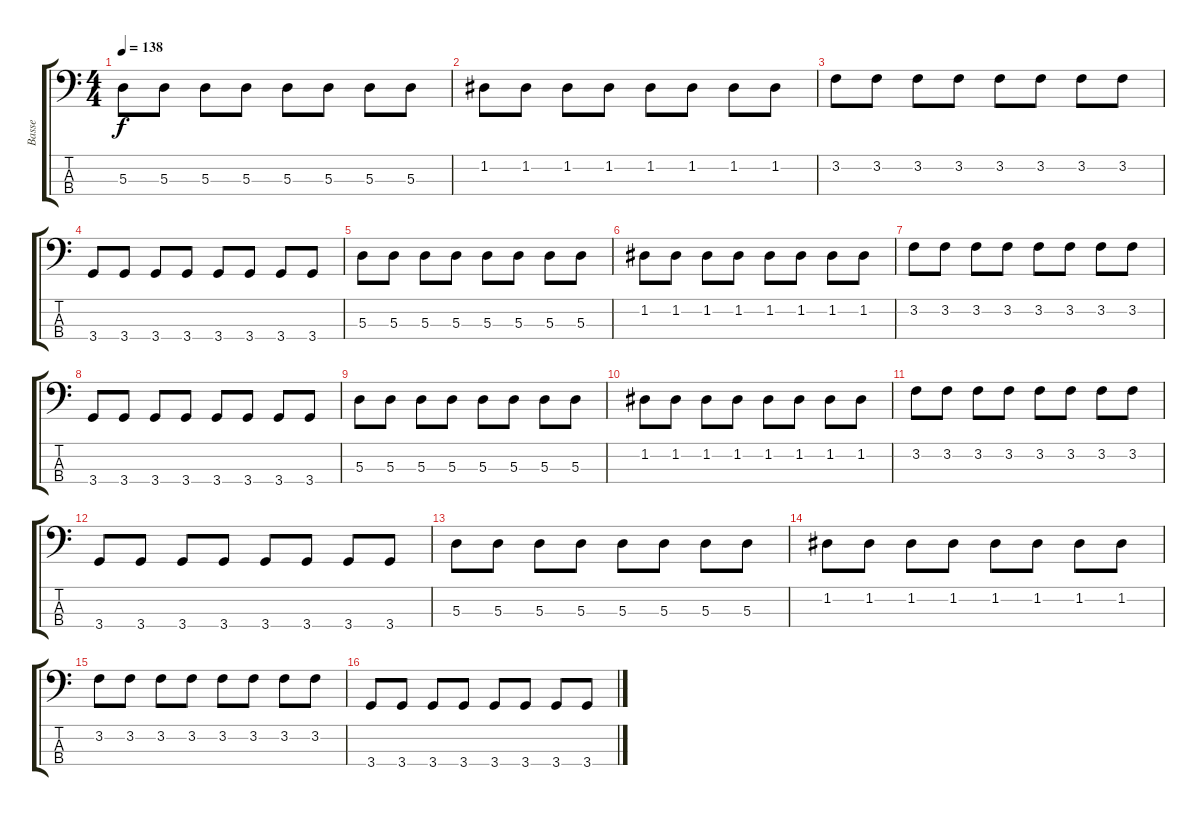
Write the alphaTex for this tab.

\track ("Basse" "Basse") {instrument acousticguitarnylon}
\staff {score tabs}
\tuning (G2 D2 A1 E1) {hide}
\ts (4 4)
\tempo 138
\clef f4
\ks c
5.3.8{dy f} 5.3.8 5.3.8 5.3.8 5.3.8 5.3.8 5.3.8 5.3.8 |
1.2.8 1.2.8 1.2.8 1.2.8 1.2.8 1.2.8 1.2.8 1.2.8 |
3.2.8 3.2.8 3.2.8 3.2.8 3.2.8 3.2.8 3.2.8 3.2.8 |
3.4.8 3.4.8 3.4.8 3.4.8 3.4.8 3.4.8 3.4.8 3.4.8 |
5.3.8 5.3.8 5.3.8 5.3.8 5.3.8 5.3.8 5.3.8 5.3.8 |
1.2.8 1.2.8 1.2.8 1.2.8 1.2.8 1.2.8 1.2.8 1.2.8 |
3.2.8 3.2.8 3.2.8 3.2.8 3.2.8 3.2.8 3.2.8 3.2.8 |
3.4.8 3.4.8 3.4.8 3.4.8 3.4.8 3.4.8 3.4.8 3.4.8 |
5.3.8 5.3.8 5.3.8 5.3.8 5.3.8 5.3.8 5.3.8 5.3.8 |
1.2.8 1.2.8 1.2.8 1.2.8 1.2.8 1.2.8 1.2.8 1.2.8 |
3.2.8 3.2.8 3.2.8 3.2.8 3.2.8 3.2.8 3.2.8 3.2.8 |
3.4.8 3.4.8 3.4.8 3.4.8 3.4.8 3.4.8 3.4.8 3.4.8 |
5.3.8 5.3.8 5.3.8 5.3.8 5.3.8 5.3.8 5.3.8 5.3.8 |
1.2.8 1.2.8 1.2.8 1.2.8 1.2.8 1.2.8 1.2.8 1.2.8 |
3.2.8 3.2.8 3.2.8 3.2.8 3.2.8 3.2.8 3.2.8 3.2.8 |
3.4.8 3.4.8 3.4.8 3.4.8 3.4.8 3.4.8 3.4.8 3.4.8
